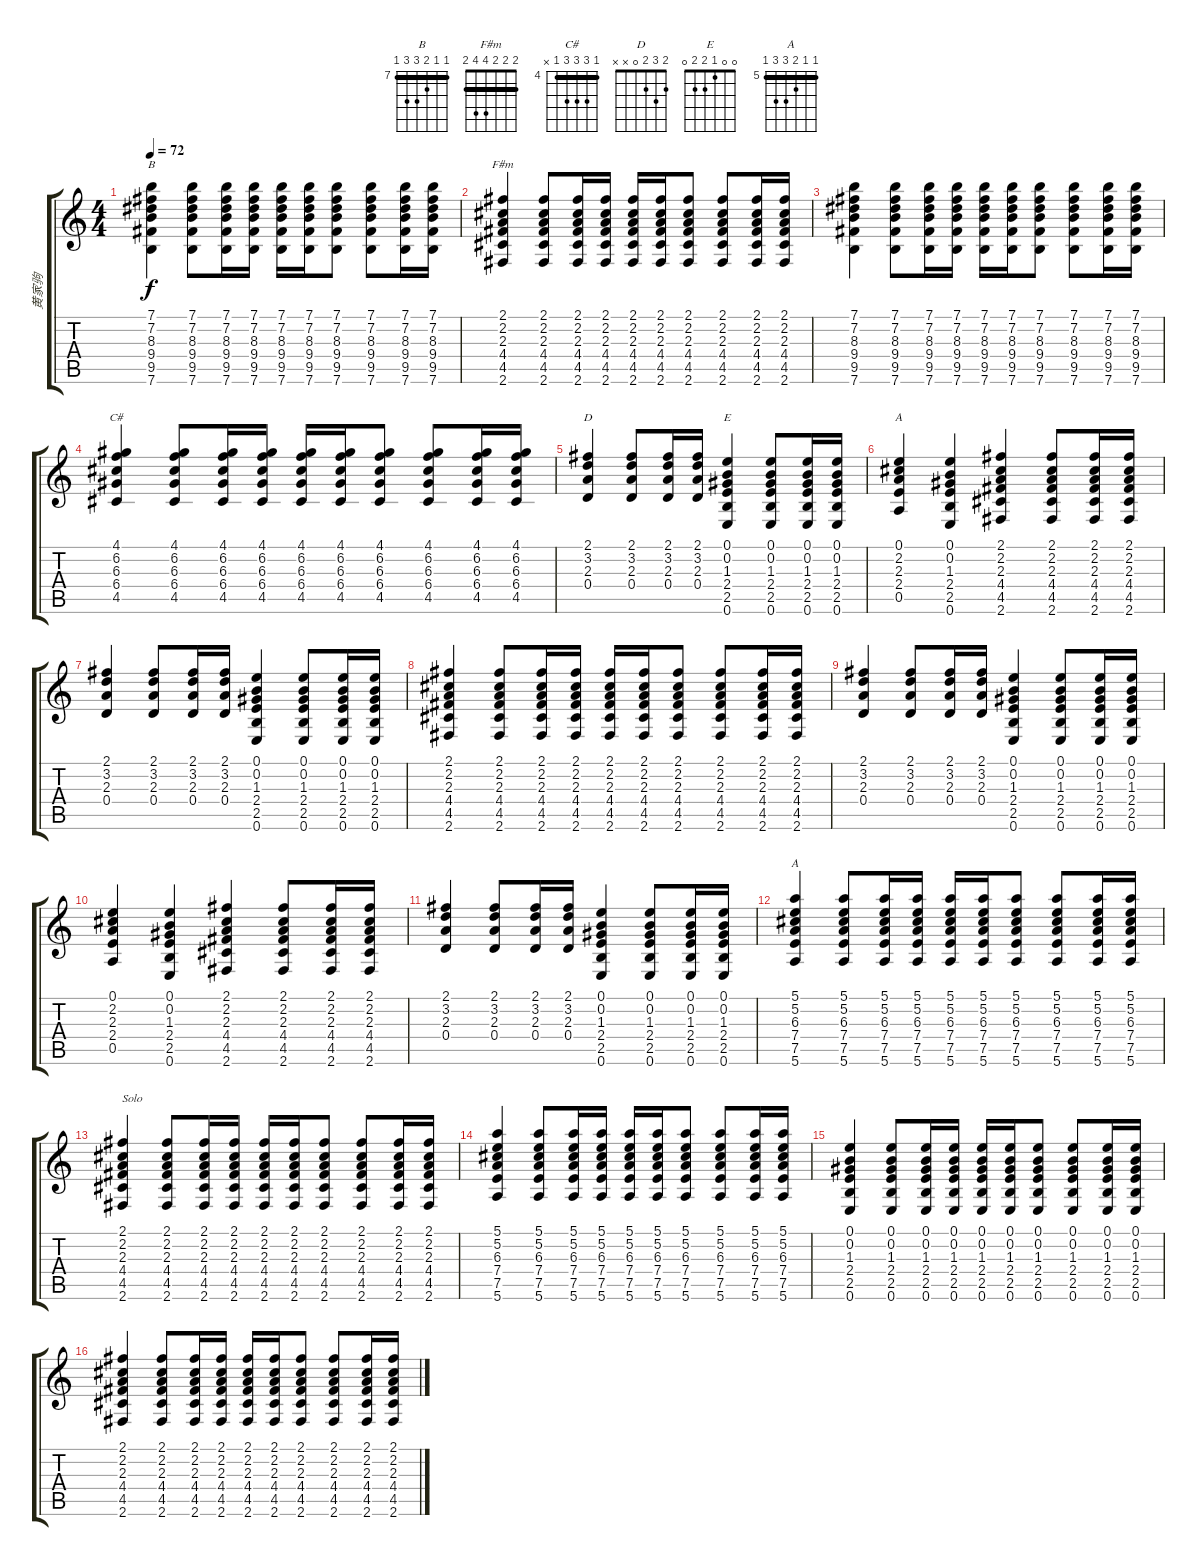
\track ("黄家驹" "黄家驹") {instrument acousticguitarsteel}
\staff {score tabs}
\tuning (E4 B3 G3 D3 A2 E2) {hide}
\chord ("B" 7 7 8 9 9 7) {firstfret 7 barre 7}
\chord ("F#m" 2 2 2 4 4 2) {barre 2}
\chord ("C#" 4 6 6 6 4 x) {firstfret 4 barre 4}
\chord ("D" 2 3 2 0 x x)
\chord ("E" 0 0 1 2 2 0)
\chord ("A" 0 2 2 2 0 x)
\chord ("A" 5 5 6 7 7 5) {firstfret 5 barre 5}
\ts (4 4)
\tempo 72
\clef g2
\ks c
(7.1 7.2 8.3 9.4 9.5 7.6).4{ch "B" dy f} (7.1 7.2 8.3 9.4 9.5 7.6).8 (7.1 7.2 8.3 9.4 9.5 7.6).16 (7.1 7.2 8.3 9.4 9.5 7.6).16 (7.1 7.2 8.3 9.4 9.5 7.6).16 (7.1 7.2 8.3 9.4 9.5 7.6).16 (7.1 7.2 8.3 9.4 9.5 7.6).8 (7.1 7.2 8.3 9.4 9.5 7.6).8 (7.1 7.2 8.3 9.4 9.5 7.6).16 (7.1 7.2 8.3 9.4 9.5 7.6).16 |
(2.1 2.2 2.3 4.4 4.5 2.6).4{ch "F#m"} (2.1 2.2 2.3 4.4 4.5 2.6).8 (2.1 2.2 2.3 4.4 4.5 2.6).16 (2.1 2.2 2.3 4.4 4.5 2.6).16 (2.1 2.2 2.3 4.4 4.5 2.6).16 (2.1 2.2 2.3 4.4 4.5 2.6).16 (2.1 2.2 2.3 4.4 4.5 2.6).8 (2.1 2.2 2.3 4.4 4.5 2.6).8 (2.1 2.2 2.3 4.4 4.5 2.6).16 (2.1 2.2 2.3 4.4 4.5 2.6).16 |
(7.1 7.2 8.3 9.4 9.5 7.6).4 (7.1 7.2 8.3 9.4 9.5 7.6).8 (7.1 7.2 8.3 9.4 9.5 7.6).16 (7.1 7.2 8.3 9.4 9.5 7.6).16 (7.1 7.2 8.3 9.4 9.5 7.6).16 (7.1 7.2 8.3 9.4 9.5 7.6).16 (7.1 7.2 8.3 9.4 9.5 7.6).8 (7.1 7.2 8.3 9.4 9.5 7.6).8 (7.1 7.2 8.3 9.4 9.5 7.6).16 (7.1 7.2 8.3 9.4 9.5 7.6).16 |
(4.1 6.2 6.3 6.4 4.5).4{ch "C#"} (4.1 6.2 6.3 6.4 4.5).8 (4.1 6.2 6.3 6.4 4.5).16 (4.1 6.2 6.3 6.4 4.5).16 (4.1 6.2 6.3 6.4 4.5).16 (4.1 6.2 6.3 6.4 4.5).16 (4.1 6.2 6.3 6.4 4.5).8 (4.1 6.2 6.3 6.4 4.5).8 (4.1 6.2 6.3 6.4 4.5).16 (4.1 6.2 6.3 6.4 4.5).16 |
(2.1 3.2 2.3 0.4).4{ch "D"} (2.1 3.2 2.3 0.4).8 (2.1 3.2 2.3 0.4).16 (2.1 3.2 2.3 0.4).16 (0.1 0.2 1.3 2.4 2.5 0.6).4{ch "E"} (0.1 0.2 1.3 2.4 2.5 0.6).8 (0.1 0.2 1.3 2.4 2.5 0.6).16 (0.1 0.2 1.3 2.4 2.5 0.6).16 |
(0.1 2.2 2.3 2.4 0.5).4{ch "A"} (0.1 0.2 1.3 2.4 2.5 0.6).4 (2.1 2.2 2.3 4.4 4.5 2.6).4 (2.1 2.2 2.3 4.4 4.5 2.6).8 (2.1 2.2 2.3 4.4 4.5 2.6).16 (2.1 2.2 2.3 4.4 4.5 2.6).16 |
(2.1 3.2 2.3 0.4).4 (2.1 3.2 2.3 0.4).8 (2.1 3.2 2.3 0.4).16 (2.1 3.2 2.3 0.4).16 (0.1 0.2 1.3 2.4 2.5 0.6).4 (0.1 0.2 1.3 2.4 2.5 0.6).8 (0.1 0.2 1.3 2.4 2.5 0.6).16 (0.1 0.2 1.3 2.4 2.5 0.6).16 |
(2.1 2.2 2.3 4.4 4.5 2.6).4 (2.1 2.2 2.3 4.4 4.5 2.6).8 (2.1 2.2 2.3 4.4 4.5 2.6).16 (2.1 2.2 2.3 4.4 4.5 2.6).16 (2.1 2.2 2.3 4.4 4.5 2.6).16 (2.1 2.2 2.3 4.4 4.5 2.6).16 (2.1 2.2 2.3 4.4 4.5 2.6).8 (2.1 2.2 2.3 4.4 4.5 2.6).8 (2.1 2.2 2.3 4.4 4.5 2.6).16 (2.1 2.2 2.3 4.4 4.5 2.6).16 |
(2.1 3.2 2.3 0.4).4 (2.1 3.2 2.3 0.4).8 (2.1 3.2 2.3 0.4).16 (2.1 3.2 2.3 0.4).16 (0.1 0.2 1.3 2.4 2.5 0.6).4 (0.1 0.2 1.3 2.4 2.5 0.6).8 (0.1 0.2 1.3 2.4 2.5 0.6).16 (0.1 0.2 1.3 2.4 2.5 0.6).16 |
(0.1 2.2 2.3 2.4 0.5).4 (0.1 0.2 1.3 2.4 2.5 0.6).4 (2.1 2.2 2.3 4.4 4.5 2.6).4 (2.1 2.2 2.3 4.4 4.5 2.6).8 (2.1 2.2 2.3 4.4 4.5 2.6).16 (2.1 2.2 2.3 4.4 4.5 2.6).16 |
(2.1 3.2 2.3 0.4).4 (2.1 3.2 2.3 0.4).8 (2.1 3.2 2.3 0.4).16 (2.1 3.2 2.3 0.4).16 (0.1 0.2 1.3 2.4 2.5 0.6).4 (0.1 0.2 1.3 2.4 2.5 0.6).8 (0.1 0.2 1.3 2.4 2.5 0.6).16 (0.1 0.2 1.3 2.4 2.5 0.6).16 |
(5.1 5.2 6.3 7.4 7.5 5.6).4{ch "A"} (5.1 5.2 6.3 7.4 7.5 5.6).8 (5.1 5.2 6.3 7.4 7.5 5.6).16 (5.1 5.2 6.3 7.4 7.5 5.6).16 (5.1 5.2 6.3 7.4 7.5 5.6).16 (5.1 5.2 6.3 7.4 7.5 5.6).16 (5.1 5.2 6.3 7.4 7.5 5.6).8 (5.1 5.2 6.3 7.4 7.5 5.6).8 (5.1 5.2 6.3 7.4 7.5 5.6).16 (5.1 5.2 6.3 7.4 7.5 5.6).16 |
(2.1 2.2 2.3 4.4 4.5 2.6).4{txt "Solo"} (2.1 2.2 2.3 4.4 4.5 2.6).8 (2.1 2.2 2.3 4.4 4.5 2.6).16 (2.1 2.2 2.3 4.4 4.5 2.6).16 (2.1 2.2 2.3 4.4 4.5 2.6).16 (2.1 2.2 2.3 4.4 4.5 2.6).16 (2.1 2.2 2.3 4.4 4.5 2.6).8 (2.1 2.2 2.3 4.4 4.5 2.6).8 (2.1 2.2 2.3 4.4 4.5 2.6).16 (2.1 2.2 2.3 4.4 4.5 2.6).16 |
(5.1 5.2 6.3 7.4 7.5 5.6).4 (5.1 5.2 6.3 7.4 7.5 5.6).8 (5.1 5.2 6.3 7.4 7.5 5.6).16 (5.1 5.2 6.3 7.4 7.5 5.6).16 (5.1 5.2 6.3 7.4 7.5 5.6).16 (5.1 5.2 6.3 7.4 7.5 5.6).16 (5.1 5.2 6.3 7.4 7.5 5.6).8 (5.1 5.2 6.3 7.4 7.5 5.6).8 (5.1 5.2 6.3 7.4 7.5 5.6).16 (5.1 5.2 6.3 7.4 7.5 5.6).16 |
(0.1 0.2 1.3 2.4 2.5 0.6).4 (0.1 0.2 1.3 2.4 2.5 0.6).8 (0.1 0.2 1.3 2.4 2.5 0.6).16 (0.1 0.2 1.3 2.4 2.5 0.6).16 (0.1 0.2 1.3 2.4 2.5 0.6).16 (0.1 0.2 1.3 2.4 2.5 0.6).16 (0.1 0.2 1.3 2.4 2.5 0.6).8 (0.1 0.2 1.3 2.4 2.5 0.6).8 (0.1 0.2 1.3 2.4 2.5 0.6).16 (0.1 0.2 1.3 2.4 2.5 0.6).16 |
(2.1 2.2 2.3 4.4 4.5 2.6).4 (2.1 2.2 2.3 4.4 4.5 2.6).8 (2.1 2.2 2.3 4.4 4.5 2.6).16 (2.1 2.2 2.3 4.4 4.5 2.6).16 (2.1 2.2 2.3 4.4 4.5 2.6).16 (2.1 2.2 2.3 4.4 4.5 2.6).16 (2.1 2.2 2.3 4.4 4.5 2.6).8 (2.1 2.2 2.3 4.4 4.5 2.6).8 (2.1 2.2 2.3 4.4 4.5 2.6).16 (2.1 2.2 2.3 4.4 4.5 2.6).16
